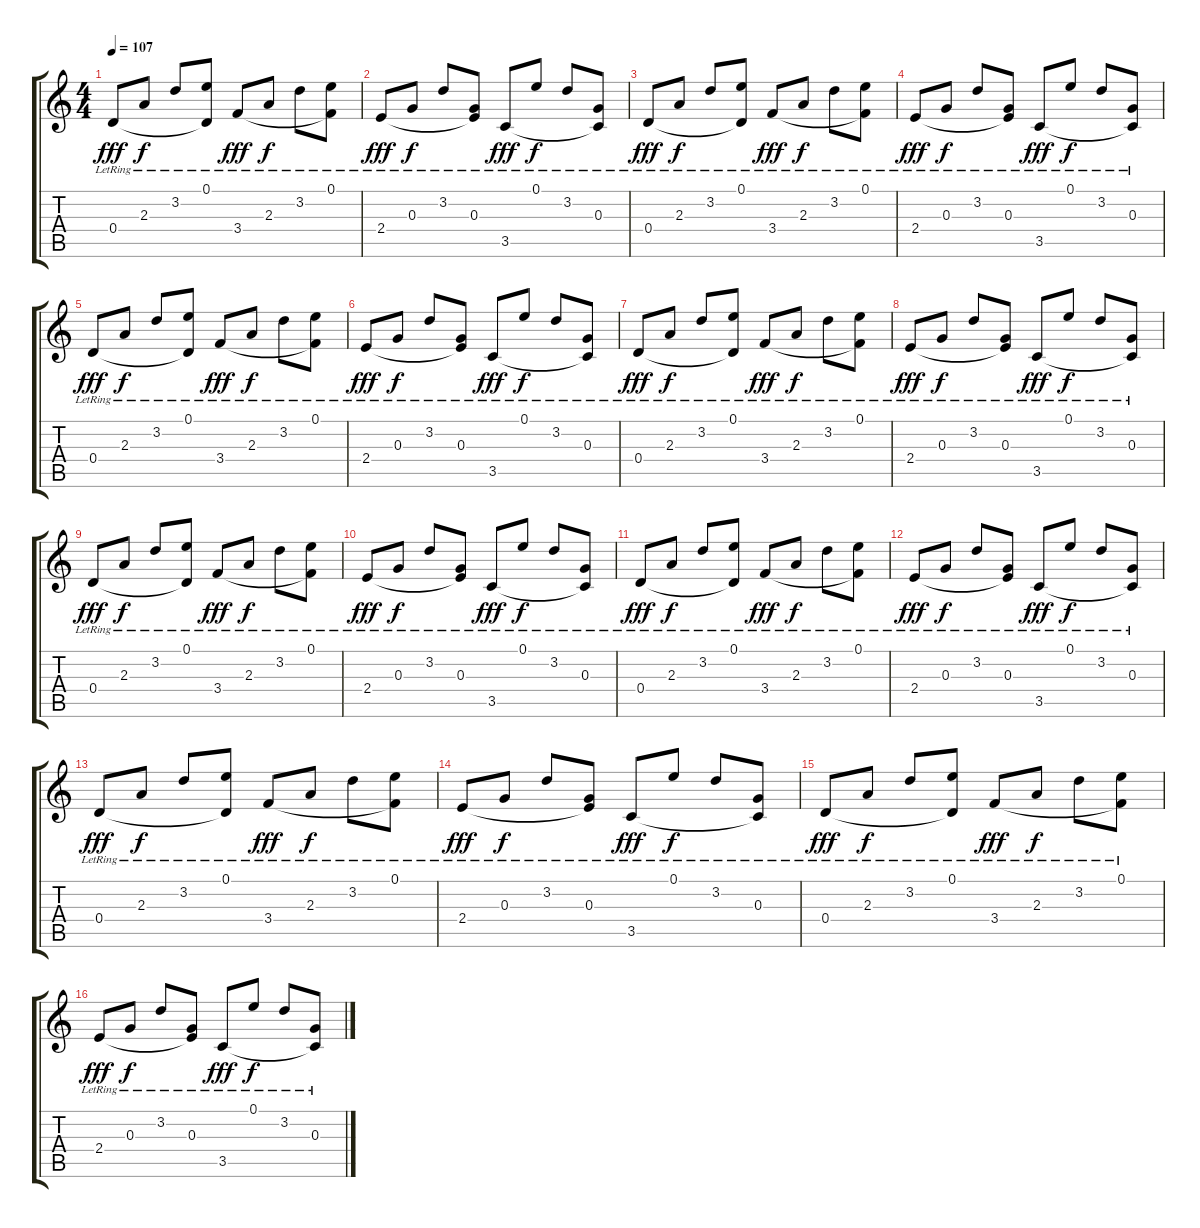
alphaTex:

\track "" {instrument electricguitarclean}
\staff {score tabs}
\tuning (E4 B3 G3 D3 A2 E2) {hide}
\ts (4 4)
\tempo 107
\clef g2
\ks c
0.4{lr}.8{dy fff} 2.3{lr}.8{dy f} 3.2{lr}.8 (0.1{lr} 0.4{t}).8 3.4{lr}.8{dy fff} 2.3{lr}.8{dy f} 3.2{lr}.8 (0.1{lr} 3.4{t}).8 |
2.4{lr}.8{dy fff} 0.3{lr}.8{dy f} 3.2{lr}.8 (0.3{lr} 2.4{t}).8 3.5{lr}.8{dy fff} 0.1{lr}.8{dy f} 3.2{lr}.8 (0.3{lr} 3.5{t}).8 |
0.4{lr}.8{dy fff} 2.3{lr}.8{dy f} 3.2{lr}.8 (0.1{lr} 0.4{t}).8 3.4{lr}.8{dy fff} 2.3{lr}.8{dy f} 3.2{lr}.8 (0.1{lr} 3.4{t}).8 |
2.4{lr}.8{dy fff} 0.3{lr}.8{dy f} 3.2{lr}.8 (0.3{lr} 2.4{t}).8 3.5{lr}.8{dy fff} 0.1{lr}.8{dy f} 3.2{lr}.8 (0.3{lr} 3.5{t}).8 |
0.4{lr}.8{dy fff} 2.3{lr}.8{dy f} 3.2{lr}.8{txt ""} (0.1{lr} 0.4{t}).8 3.4{lr}.8{dy fff} 2.3{lr}.8{dy f} 3.2{lr}.8 (0.1{lr} 3.4{t}).8 |
2.4{lr}.8{txt "" dy fff} 0.3{lr}.8{dy f} 3.2{lr}.8 (0.3{lr} 2.4{t}).8 3.5{lr}.8{dy fff} 0.1{lr}.8{dy f} 3.2{lr}.8 (0.3{lr} 3.5{t}).8 |
0.4{lr}.8{txt "" dy fff} 2.3{lr}.8{dy f} 3.2{lr}.8 (0.1{lr} 0.4{t}).8 3.4{lr}.8{dy fff} 2.3{lr}.8{dy f} 3.2{lr}.8 (0.1{lr} 3.4{t}).8 |
2.4{lr}.8{txt "" dy fff} 0.3{lr}.8{dy f} 3.2{lr}.8 (0.3{lr} 2.4{t}).8 3.5{lr}.8{dy fff} 0.1{lr}.8{dy f} 3.2{lr}.8 (0.3{lr} 3.5{t}).8 |
0.4{lr}.8{txt "" dy fff} 2.3{lr}.8{dy f} 3.2{lr}.8 (0.1{lr} 0.4{t}).8 3.4{lr}.8{dy fff} 2.3{lr}.8{dy f} 3.2{lr}.8 (0.1{lr} 3.4{t}).8 |
2.4{lr}.8{txt "" dy fff} 0.3{lr}.8{dy f} 3.2{lr}.8 (0.3{lr} 2.4{t}).8 3.5{lr}.8{dy fff} 0.1{lr}.8{dy f} 3.2{lr}.8 (0.3{lr} 3.5{t}).8 |
0.4{lr}.8{txt "" dy fff} 2.3{lr}.8{dy f} 3.2{lr}.8 (0.1{lr} 0.4{t}).8 3.4{lr}.8{dy fff} 2.3{lr}.8{dy f} 3.2{lr}.8 (0.1{lr} 3.4{t}).8 |
2.4{lr}.8{dy fff} 0.3{lr}.8{dy f} 3.2{lr}.8 (0.3{lr} 2.4{t}).8 3.5{lr}.8{dy fff} 0.1{lr}.8{dy f} 3.2{lr}.8 (0.3{lr} 3.5{t}).8 |
0.4{lr}.8{dy fff} 2.3{lr}.8{txt "" dy f} 3.2{lr}.8 (0.1{lr} 0.4{t}).8 3.4{lr}.8{dy fff} 2.3{lr}.8{dy f} 3.2{lr}.8 (0.1{lr} 3.4{t}).8 |
2.4{lr}.8{txt "" dy fff} 0.3{lr}.8{dy f} 3.2{lr}.8 (0.3{lr} 2.4{t}).8 3.5{lr}.8{dy fff} 0.1{lr}.8{dy f} 3.2{lr}.8 (0.3{lr} 3.5{t}).8 |
0.4{lr}.8{txt "" dy fff} 2.3{lr}.8{dy f} 3.2{lr}.8 (0.1{lr} 0.4{t}).8 3.4{lr}.8{dy fff} 2.3{lr}.8{dy f} 3.2{lr}.8 (0.1{lr} 3.4{t}).8 |
2.4{lr}.8{txt "" dy fff} 0.3{lr}.8{dy f} 3.2{lr}.8 (0.3{lr} 2.4{t}).8 3.5{lr}.8{dy fff} 0.1{lr}.8{dy f} 3.2{lr}.8 (0.3{lr} 3.5{t}).8
